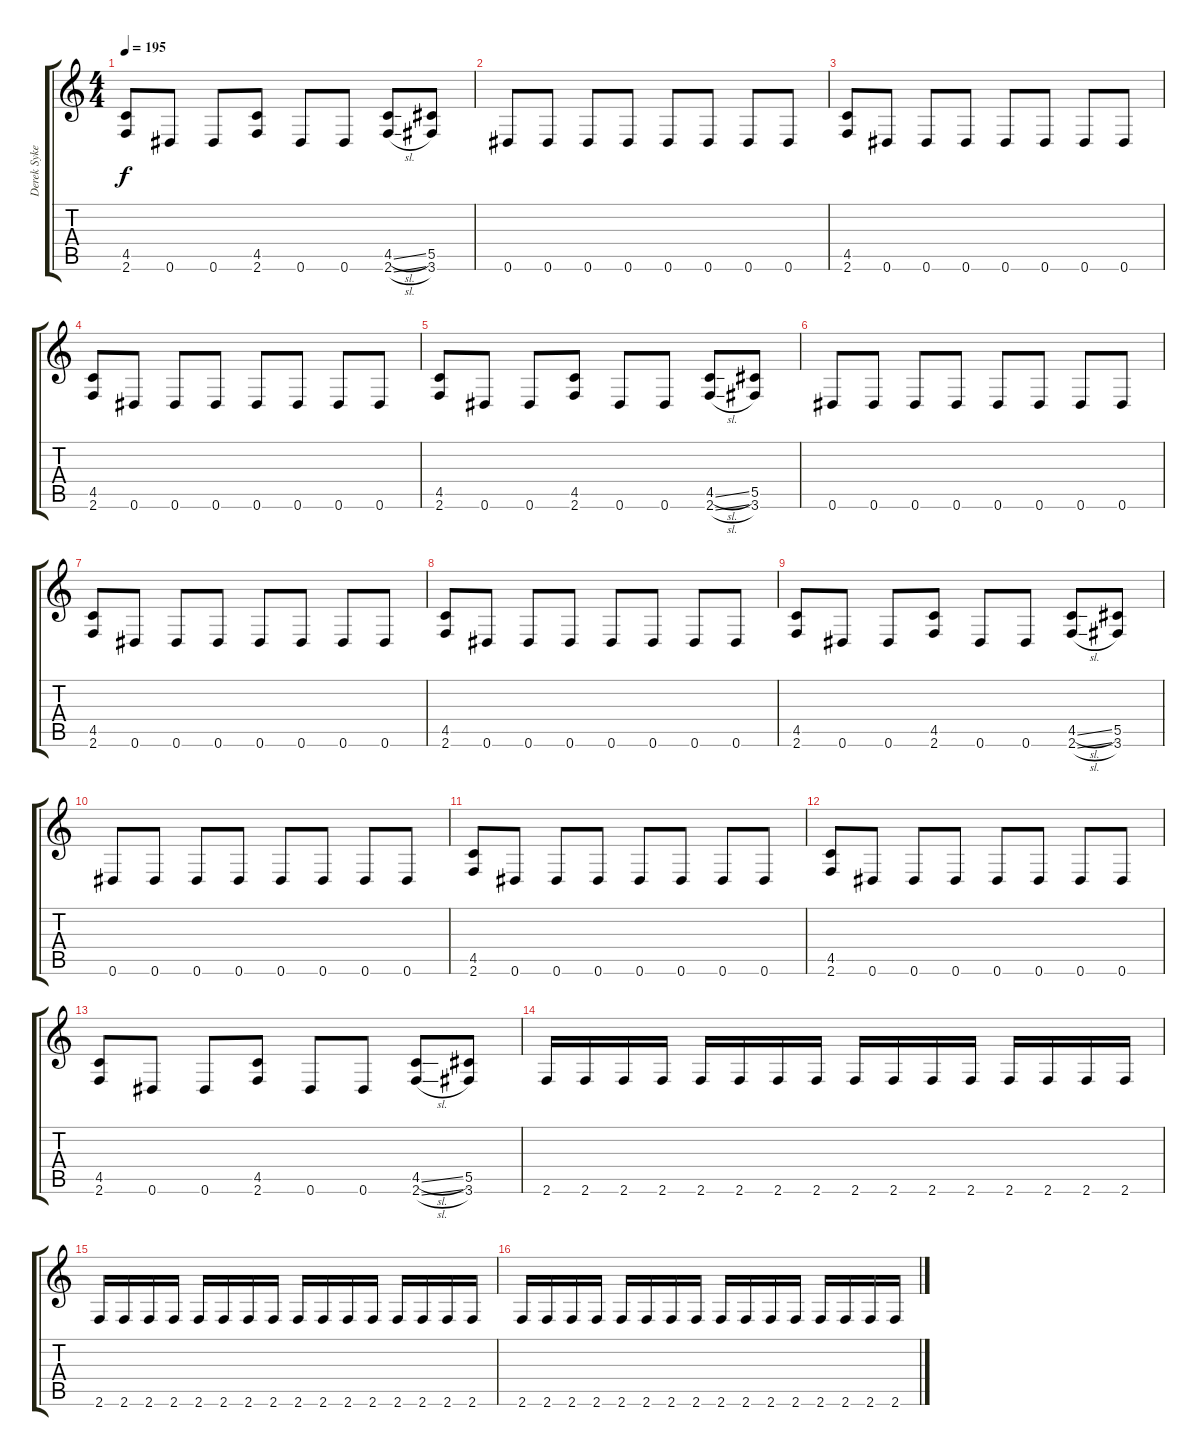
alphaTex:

\track ("Derek Sykes" "Derek Syke") {instrument distortionguitar}
\staff {score tabs}
\tuning (Eb4 Bb3 Gb3 Db3 Ab2 Eb2) {hide}
\ts (4 4)
\tempo 195
\clef g2
\ks c
(4.5 2.6).8{dy f} 0.6.8 0.6.8 (4.5 2.6).8 0.6.8 0.6.8 (4.5{sl} 2.6{sl}).8 (5.5 3.6).8 |
0.6.8 0.6.8 0.6.8 0.6.8 0.6.8 0.6.8 0.6.8 0.6.8 |
(4.5 2.6).8 0.6.8 0.6.8 0.6.8 0.6.8 0.6.8 0.6.8 0.6.8 |
(4.5 2.6).8 0.6.8 0.6.8 0.6.8 0.6.8 0.6.8 0.6.8 0.6.8 |
(4.5 2.6).8 0.6.8 0.6.8 (4.5 2.6).8 0.6.8 0.6.8 (4.5{sl} 2.6{sl}).8 (5.5 3.6).8 |
0.6.8 0.6.8 0.6.8 0.6.8 0.6.8 0.6.8 0.6.8 0.6.8 |
(4.5 2.6).8 0.6.8 0.6.8 0.6.8 0.6.8 0.6.8 0.6.8 0.6.8 |
(4.5 2.6).8 0.6.8 0.6.8 0.6.8 0.6.8 0.6.8 0.6.8 0.6.8 |
(4.5 2.6).8 0.6.8 0.6.8 (4.5 2.6).8 0.6.8 0.6.8 (4.5{sl} 2.6{sl}).8 (5.5 3.6).8 |
0.6.8 0.6.8 0.6.8 0.6.8 0.6.8 0.6.8 0.6.8 0.6.8 |
(4.5 2.6).8 0.6.8 0.6.8 0.6.8 0.6.8 0.6.8 0.6.8 0.6.8 |
(4.5 2.6).8 0.6.8 0.6.8 0.6.8 0.6.8 0.6.8 0.6.8 0.6.8 |
(4.5 2.6).8 0.6.8 0.6.8 (4.5 2.6).8 0.6.8 0.6.8 (4.5{sl} 2.6{sl}).8 (5.5 3.6).8 |
2.6.16 2.6.16 2.6.16 2.6.16 2.6.16 2.6.16 2.6.16 2.6.16 2.6.16 2.6.16 2.6.16 2.6.16 2.6.16 2.6.16 2.6.16 2.6.16 |
2.6.16 2.6.16 2.6.16 2.6.16 2.6.16 2.6.16 2.6.16 2.6.16 2.6.16 2.6.16 2.6.16 2.6.16 2.6.16 2.6.16 2.6.16 2.6.16 |
2.6.16 2.6.16 2.6.16 2.6.16 2.6.16 2.6.16 2.6.16 2.6.16 2.6.16 2.6.16 2.6.16 2.6.16 2.6.16 2.6.16 2.6.16 2.6.16
